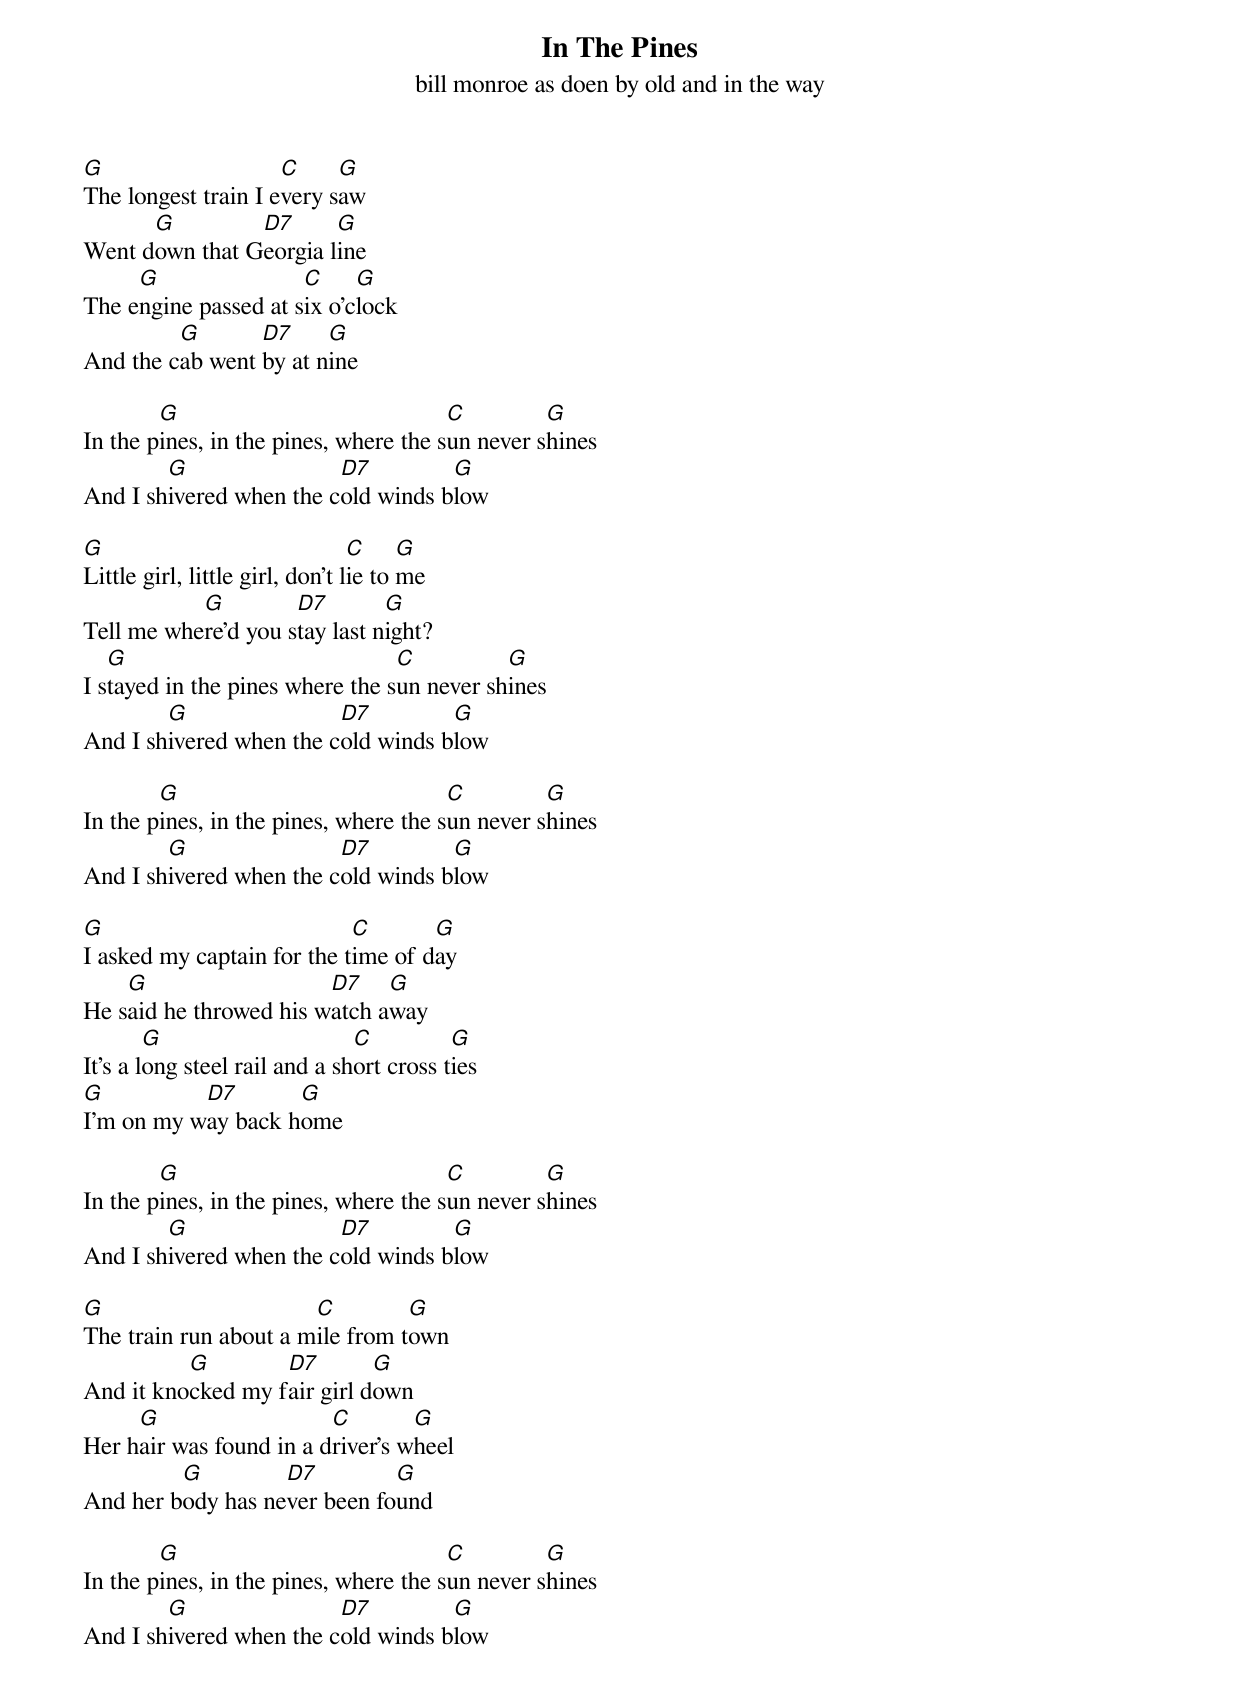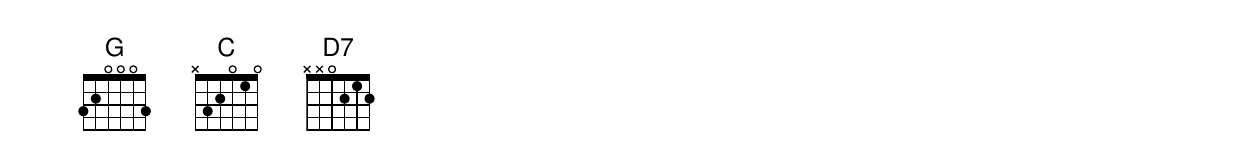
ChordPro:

{title: In The Pines}
{subtitle: bill monroe as doen by old and in the way}

[G]The longest train I e[C]very s[G]aw
Went d[G]own that G[D7]eorgia l[G]ine
The e[G]ngine passed at s[C]ix o’c[G]lock
And the c[G]ab went [D7]by at n[G]ine

In the p[G]ines, in the pines, where the s[C]un never s[G]hines
And I sh[G]ivered when the c[D7]old winds b[G]low

[G]Little girl, little girl, don’t l[C]ie to [G]me
Tell me whe[G]re’d you s[D7]tay last n[G]ight?
I s[G]tayed in the pines where the s[C]un never sh[G]ines
And I sh[G]ivered when the c[D7]old winds b[G]low

In the p[G]ines, in the pines, where the s[C]un never s[G]hines
And I sh[G]ivered when the c[D7]old winds b[G]low

[G]I asked my captain for the t[C]ime of d[G]ay
He s[G]aid he throwed his w[D7]atch a[G]way
It’s a l[G]ong steel rail and a sh[C]ort cross t[G]ies
[G]I’m on my w[D7]ay back h[G]ome

In the p[G]ines, in the pines, where the s[C]un never s[G]hines
And I sh[G]ivered when the c[D7]old winds b[G]low

[G]The train run about a m[C]ile from t[G]own
And it kno[G]cked my f[D7]air girl d[G]own
Her h[G]air was found in a d[C]river’s w[G]heel
And her b[G]ody has ne[D7]ver been fo[G]und

In the p[G]ines, in the pines, where the s[C]un never s[G]hines
And I sh[G]ivered when the c[D7]old winds b[G]low
